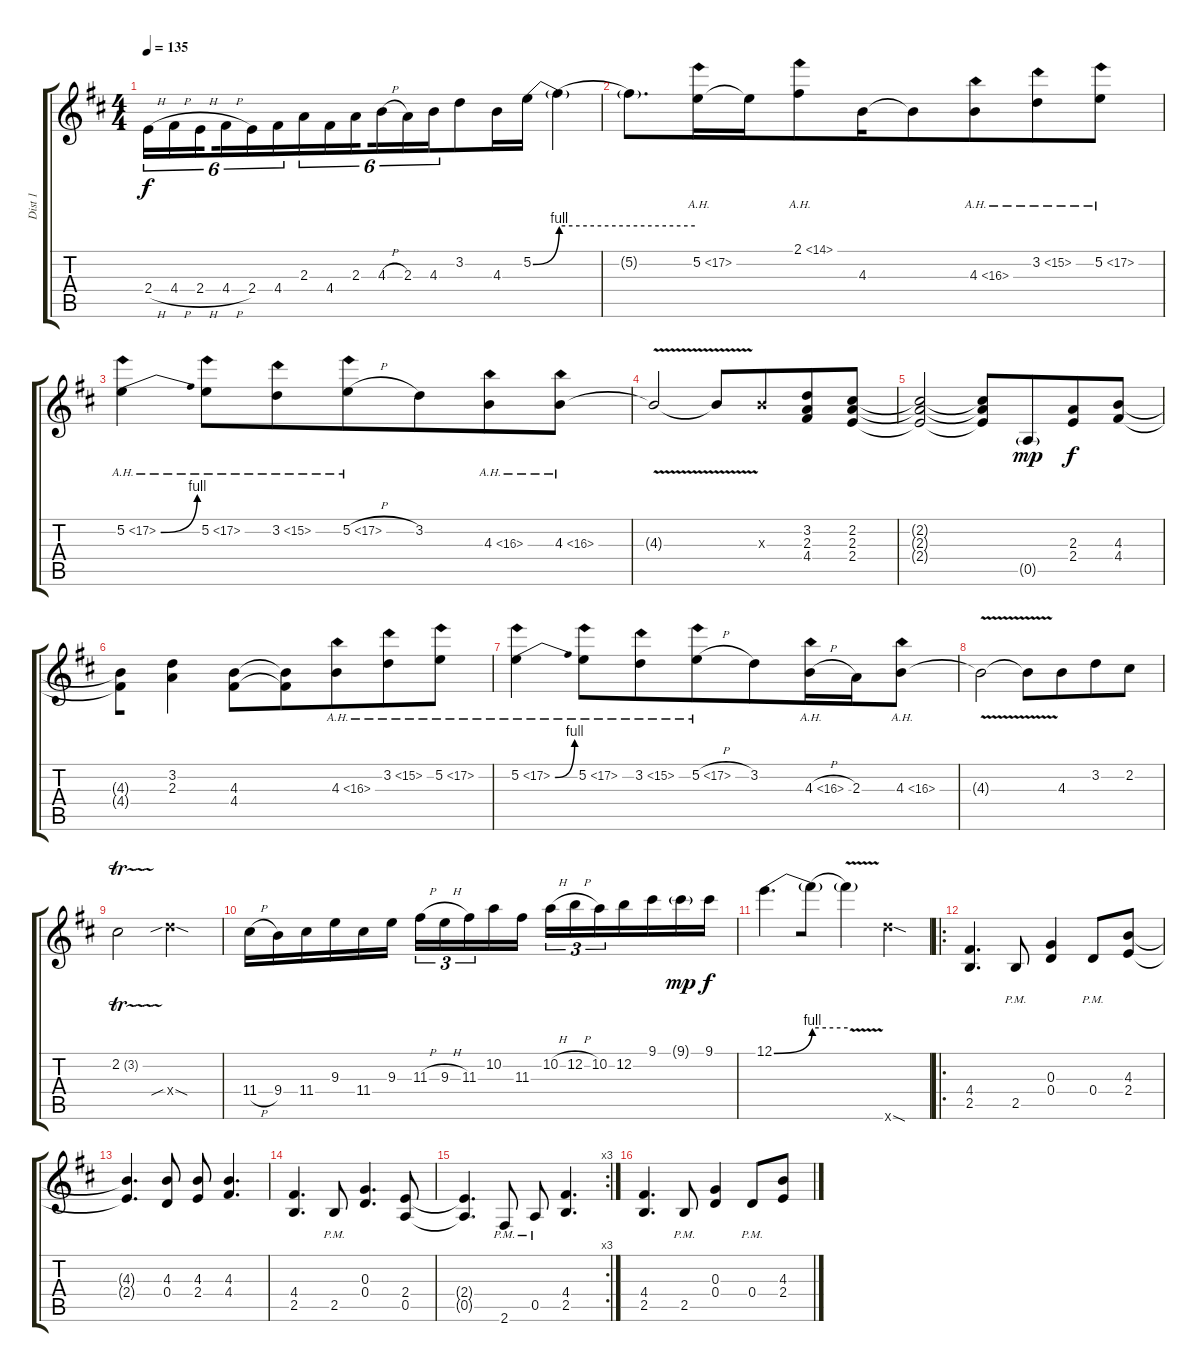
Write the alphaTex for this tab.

\track ("Dist 1" "Dist 1") {instrument distortionguitar}
\staff {score tabs}
\tuning (E4 B3 G3 D3 A2 E2) {hide}
\ts (4 4)
\tempo 135
\clef g2
\ks d
2.4{h}.16{tu (6 4) dy f beam merge} 4.4{h}.16{tu (6 4)} 2.4{h}.16{tu (6 4) beam splitsecondary} 4.4{h}.16{tu (6 4) beam merge} 2.4.16{tu (6 4)} 4.4.16{tu (6 4) beam merge} 2.3.16{tu (6 4)} 4.4.16{tu (6 4) beam merge} 2.3.16{tu (6 4) beam splitsecondary} 4.3{h}.16{tu (6 4) beam merge} 2.3.16{tu (6 4)} 4.3.16{tu (6 4) beam merge} 3.2.8 4.3.16 5.2{be (bend 0 0 60 4)}.16{beam merge} 5.2{be (hold 0 4 60 4) t}.4 |
5.2{t}.8{d} 5.2{ah 12}.16{beam merge} 5.2{t}.16{beam merge} 2.1{ah 12}.8{beam merge} 4.3.16{beam merge} 4.3{t}.8 4.3{ah 12}.8{beam merge} 3.2{ah 12}.8 5.2{ah 12}.8 |
5.2{be (bend 0 0 60 4) ah 12}.4{beam merge} 5.2{ah 12}.8{beam merge} 3.2{ah 12}.8{beam merge} 5.2{ah 12 h}.8{beam merge} 3.2.8{beam merge} 4.3{ah 12}.8{beam merge} 4.3{ah 12}.8 |
4.3{v t}.2{beam merge} 4.3{t}.8{beam merge} 4.3{x}.8{beam merge} (3.2 2.3 4.4).8{beam merge} (2.2 2.3 2.4).8 |
(2.2{t} 2.3{t} 2.4{t}).2{beam merge} (2.2{t} 2.3{t} 2.4{t}).8{beam merge} 0.5{g}.8{dy mp beam merge} (2.3 2.4).8{dy f beam merge} (4.3 4.4).8 |
(4.3{t} 4.4{t}).8{beam merge} (3.2 2.3).4{beam merge} (4.3 4.4).8{beam merge} (4.3{t} 4.4{t}).8{beam merge} 4.3{ah 12}.8{beam merge} 3.2{ah 12}.8{beam merge} 5.2{ah 12}.8 |
5.2{be (bend 0 0 60 4) ah 12}.4{beam merge} 5.2{ah 12}.8{beam merge} 3.2{ah 12}.8{beam merge} 5.2{ah 12 h}.8{beam merge} 3.2.8{beam merge} 4.3{ah 12 h}.16{beam merge} 2.3.16{beam merge} 4.3{ah 12}.8 |
4.3{v t}.2{beam merge} 4.3{t}.8{beam merge} 4.3.8{beam merge} 3.2.8{beam merge} 2.2.8 |
2.2{tr (3 32)}.2{beam merge} 12.4{sib sod x}.2 |
11.4{h}.16{beam merge} 9.4.16{beam merge} 11.4.16{beam merge} 9.3.16{beam merge} 11.4.16{beam merge} 9.3.16{beam splitsecondary} 11.3{h}.16{tu (3 2)} 9.3{h}.16{tu (3 2) beam merge} 11.3.16{tu (3 2) beam merge} 10.2.16 11.3.16{beam splitsecondary} 10.2{h}.16{tu (3 2) beam merge} 12.2{h}.16{tu (3 2) beam merge} 10.2.16{tu (3 2) beam merge} 12.2.16 9.1.16 9.1{g}.16{dy mp beam merge} 9.1.16{dy f} |
12.1{be (bend 0 0 60 4)}.4{d beam merge} 12.1{be (hold 0 4 60 4) t}.8 12.1{v t}.4{beam merge} 22.6{sod x}.4 |
\ro
(4.4 2.5).4{d} 2.5{pm}.8 (0.3 0.4).4 0.4{pm}.8 (4.3 2.4).8 |
(4.3{t} 2.4{t}).4{d} (4.3 0.4).8 (4.3 2.4).8 (4.3 4.4).4{d} |
(4.4 2.5).4{d} 2.5{pm}.8 (0.3 0.4).4{d} (2.4 0.5).8 |
\rc 3
(2.4{t} 0.5{t}).4{d} 2.6{pm}.8 0.5{pm}.8 (4.4 2.5).4{d} |
(4.4 2.5).4{d} 2.5{pm}.8 (0.3 0.4).4 0.4{pm}.8 (4.3 2.4).8
